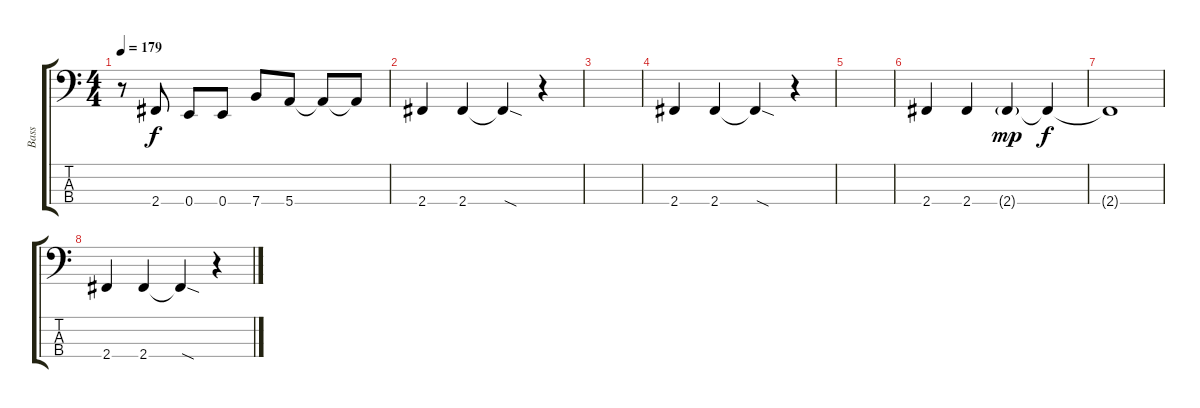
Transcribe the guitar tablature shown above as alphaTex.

\track ("Bass" "Bass") {instrument electricbassfinger}
\staff {score tabs}
\tuning (G2 D2 A1 E1) {hide}
\ts (4 4)
\tempo 179
\clef f4
\ks c
r.8{dy f} 2.4.8 0.4.8 0.4.8 7.4.8 5.4.8 5.4{t}.8 5.4{t}.8 |
2.4.4 2.4.4 2.4{sod t}.4 r.4 |
|
2.4.4 2.4.4 2.4{sod t}.4 r.4 |
|
2.4.4 2.4.4 2.4{g}.4{dy mp} 2.4{t}.4{dy f} |
2.4{t}.1 |
2.4.4 2.4.4 2.4{sod t}.4 r.4
